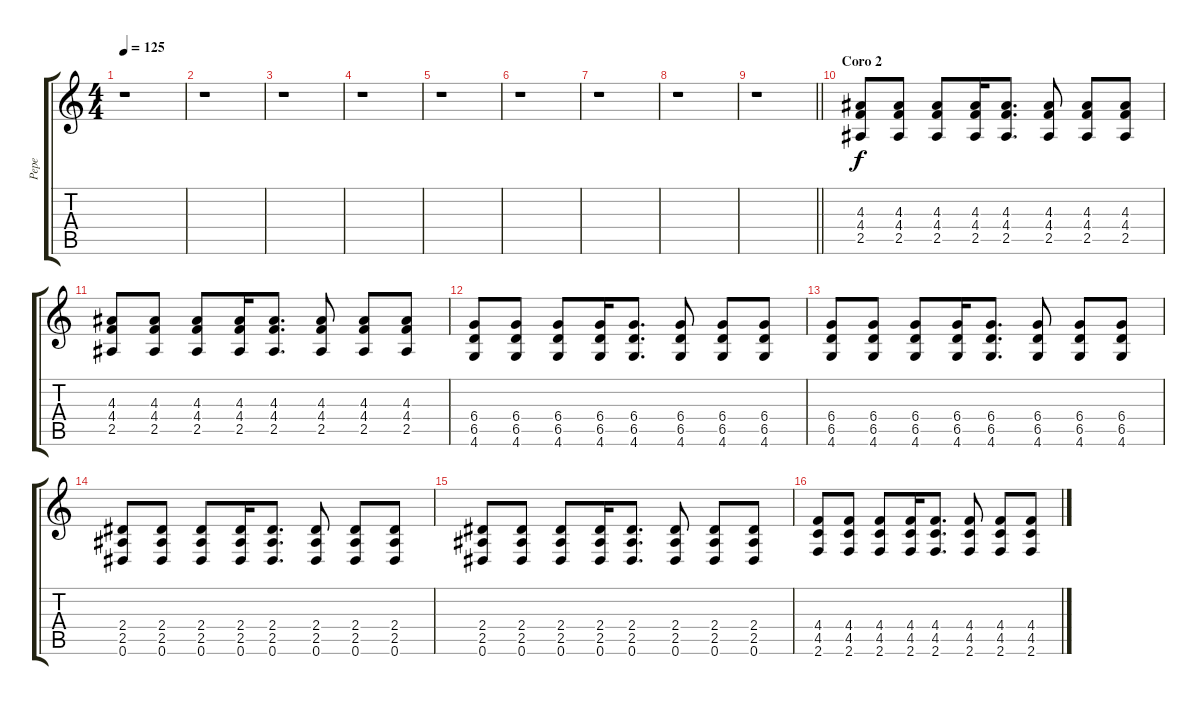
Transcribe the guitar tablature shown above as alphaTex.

\track ("Pepe" "Pepe") {instrument distortionguitar}
\staff {score tabs}
\tuning (Eb4 Bb3 Gb3 Db3 Ab2 Eb2) {hide}
\ts (4 4)
\tempo 125
\clef g2
\ks c
r.1{dy f} |
r.1 |
r.1 |
r.1 |
r.1 |
r.1 |
r.1 |
r.1 |
\barLineRight lightlight
r.1 |
\section ("" "Coro 2")
(4.3 4.4 2.5).8{volume 12} (4.3 4.4 2.5).8 (4.3 4.4 2.5).8 (4.3 4.4 2.5).16 (4.3 4.4 2.5).8{d} (4.3 4.4 2.5).8 (4.3 4.4 2.5).8 (4.3 4.4 2.5).8 |
(4.3 4.4 2.5).8 (4.3 4.4 2.5).8 (4.3 4.4 2.5).8 (4.3 4.4 2.5).16 (4.3 4.4 2.5).8{d} (4.3 4.4 2.5).8 (4.3 4.4 2.5).8 (4.3 4.4 2.5).8 |
(6.4 6.5 4.6).8 (6.4 6.5 4.6).8 (6.4 6.5 4.6).8 (6.4 6.5 4.6).16 (6.4 6.5 4.6).8{d} (6.4 6.5 4.6).8 (6.4 6.5 4.6).8 (6.4 6.5 4.6).8 |
(6.4 6.5 4.6).8 (6.4 6.5 4.6).8 (6.4 6.5 4.6).8 (6.4 6.5 4.6).16 (6.4 6.5 4.6).8{d} (6.4 6.5 4.6).8 (6.4 6.5 4.6).8 (6.4 6.5 4.6).8 |
(2.4 2.5 0.6).8 (2.4 2.5 0.6).8 (2.4 2.5 0.6).8 (2.4 2.5 0.6).16 (2.4 2.5 0.6).8{d} (2.4 2.5 0.6).8 (2.4 2.5 0.6).8 (2.4 2.5 0.6).8 |
(2.4 2.5 0.6).8 (2.4 2.5 0.6).8 (2.4 2.5 0.6).8 (2.4 2.5 0.6).16 (2.4 2.5 0.6).8{d} (2.4 2.5 0.6).8 (2.4 2.5 0.6).8 (2.4 2.5 0.6).8 |
(4.4 4.5 2.6).8 (4.4 4.5 2.6).8 (4.4 4.5 2.6).8 (4.4 4.5 2.6).16 (4.4 4.5 2.6).8{d} (4.4 4.5 2.6).8 (4.4 4.5 2.6).8 (4.4 4.5 2.6).8
